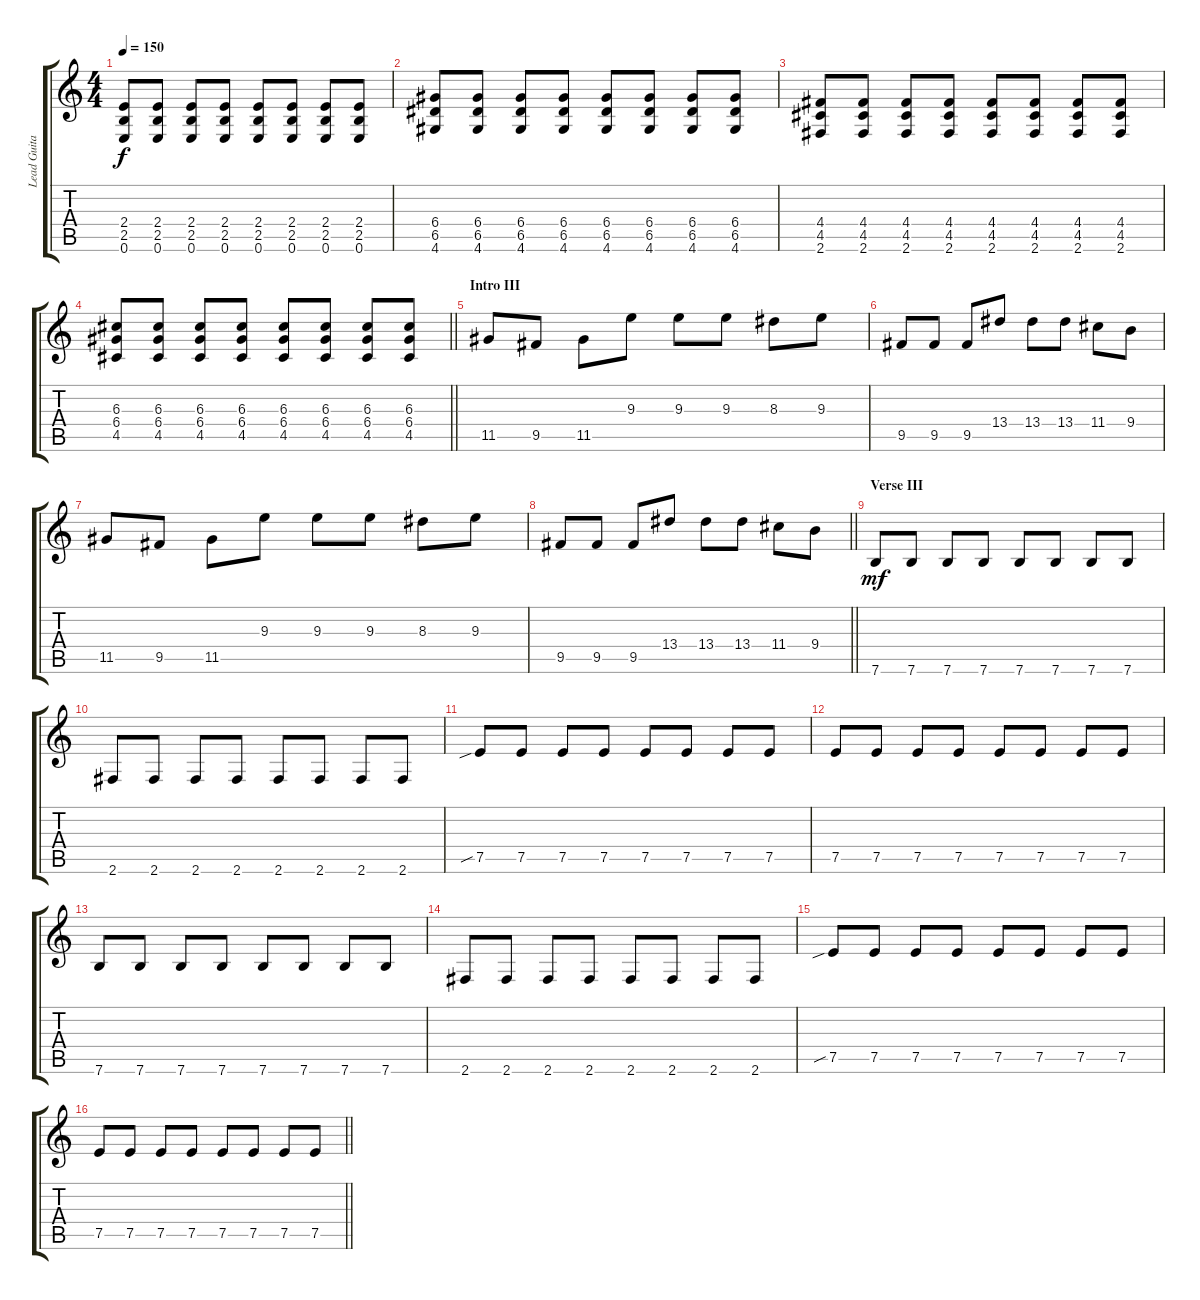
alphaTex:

\track ("Lead Guitar" "Lead Guita") {instrument overdrivenguitar}
\staff {score tabs}
\tuning (E4 B3 G3 D3 A2 E2) {hide}
\ts (4 4)
\tempo 150
\clef g2
\ks c
(2.4 2.5 0.6).8{dy f} (2.4 2.5 0.6).8 (2.4 2.5 0.6).8 (2.4 2.5 0.6).8 (2.4 2.5 0.6).8 (2.4 2.5 0.6).8 (2.4 2.5 0.6).8 (2.4 2.5 0.6).8 |
(6.4 6.5 4.6).8 (6.4 6.5 4.6).8 (6.4 6.5 4.6).8 (6.4 6.5 4.6).8 (6.4 6.5 4.6).8 (6.4 6.5 4.6).8 (6.4 6.5 4.6).8 (6.4 6.5 4.6).8 |
(4.4 4.5 2.6).8 (4.4 4.5 2.6).8 (4.4 4.5 2.6).8 (4.4 4.5 2.6).8 (4.4 4.5 2.6).8 (4.4 4.5 2.6).8 (4.4 4.5 2.6).8 (4.4 4.5 2.6).8 |
\barLineRight lightlight
(6.3 6.4 4.5).8 (6.3 6.4 4.5).8 (6.3 6.4 4.5).8 (6.3 6.4 4.5).8 (6.3 6.4 4.5).8 (6.3 6.4 4.5).8 (6.3 6.4 4.5).8 (6.3 6.4 4.5).8 |
\section ("" "Intro III")
11.5.8 9.5.8 11.5.8 9.3.8 9.3.8 9.3.8 8.3.8 9.3.8 |
9.5.8 9.5.8 9.5.8 13.4.8 13.4.8 13.4.8 11.4.8 9.4.8 |
11.5.8 9.5.8 11.5.8 9.3.8 9.3.8 9.3.8 8.3.8 9.3.8 |
\barLineRight lightlight
9.5.8 9.5.8 9.5.8 13.4.8 13.4.8 13.4.8 11.4.8 9.4.8 |
\section ("" "Verse III")
7.6.8{dy mf} 7.6.8 7.6.8 7.6.8 7.6.8 7.6.8 7.6.8 7.6.8 |
2.6.8 2.6.8 2.6.8 2.6.8 2.6.8 2.6.8 2.6.8 2.6.8 |
7.5{sib}.8 7.5.8 7.5.8 7.5.8 7.5.8 7.5.8 7.5.8 7.5.8 |
7.5.8 7.5.8 7.5.8 7.5.8 7.5.8 7.5.8 7.5.8 7.5.8 |
7.6.8 7.6.8 7.6.8 7.6.8 7.6.8 7.6.8 7.6.8 7.6.8 |
2.6.8 2.6.8 2.6.8 2.6.8 2.6.8 2.6.8 2.6.8 2.6.8 |
7.5{sib}.8 7.5.8 7.5.8 7.5.8 7.5.8 7.5.8 7.5.8 7.5.8 |
\barLineRight lightlight
7.5.8 7.5.8 7.5.8 7.5.8 7.5.8 7.5.8 7.5.8 7.5.8
